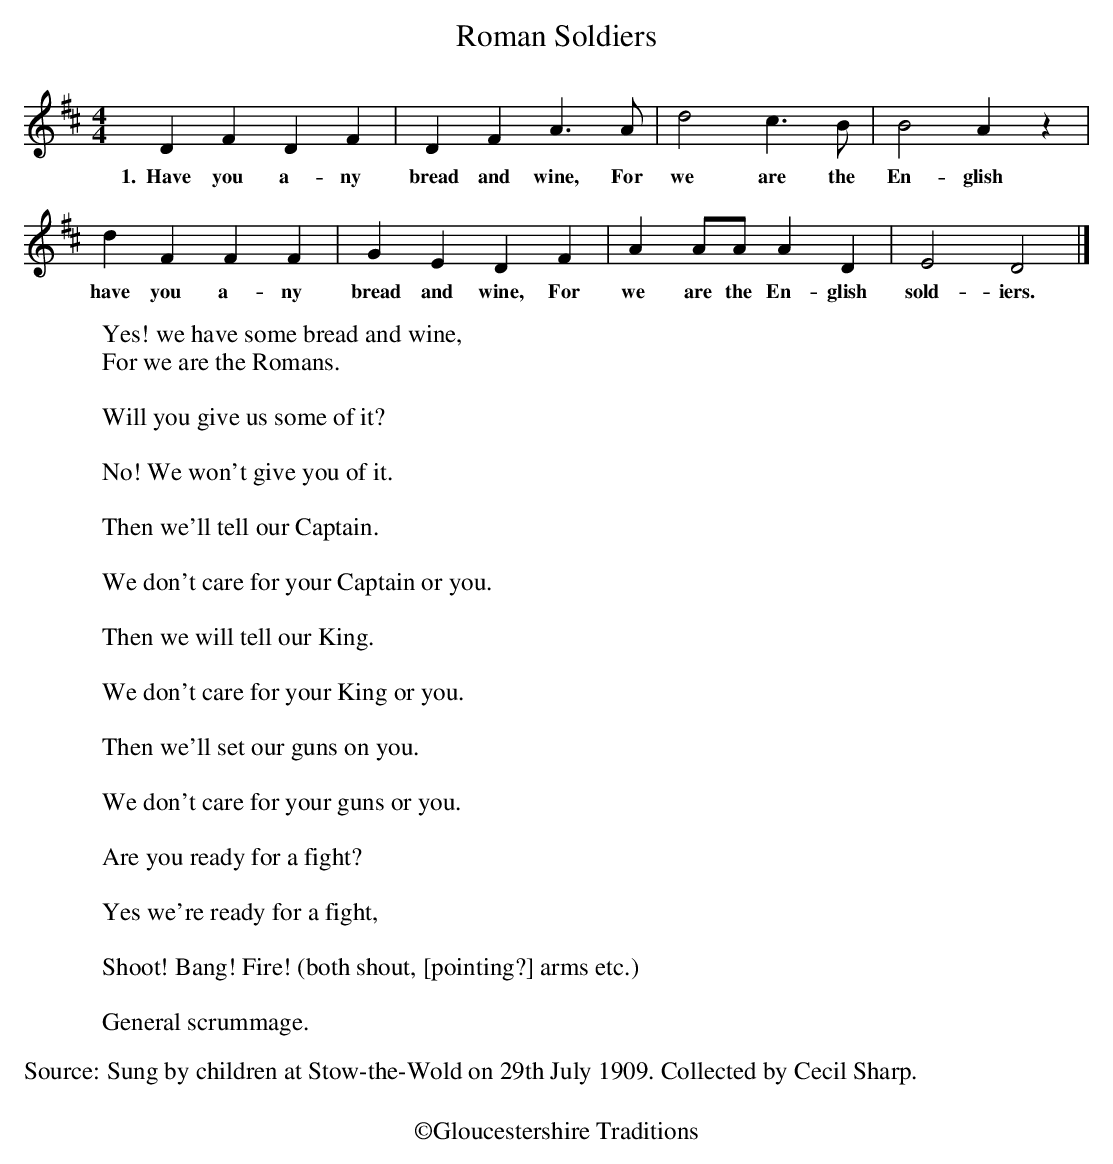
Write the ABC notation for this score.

X:1
T:Roman Soldiers
M:4/4
L:1/4
K:D Major
DFDF|DFA>A|d2c>B|B2Az|
w:1.~~Have you a-ny bread and wine, For we are the En-glish
dFFF|GEDF|AA/A/AD|E2D2|]
w:have you a-ny bread and wine, For we are the En-glish sold-iers.
%%text
W:Yes! we have some bread and wine,
W:For we are the Romans.
W:
W:Will you give us some of it?
W:
W:No! We won't give you of it.
W:
W:Then we'll tell our Captain.
W:
W:We don't care for your Captain or you.
W:
W:Then we will tell our King.
W:
W:We don't care for your King or you.
W:
W:Then we'll set our guns on you.
W:
W:We don't care for your guns or you.
W:
W:Are you ready for a fight?
W:
W:Yes we're ready for a fight,
W:
W:Shoot! Bang! Fire! (both shout, [pointing?] arms etc.)
W:
W:General scrummage.
W:
